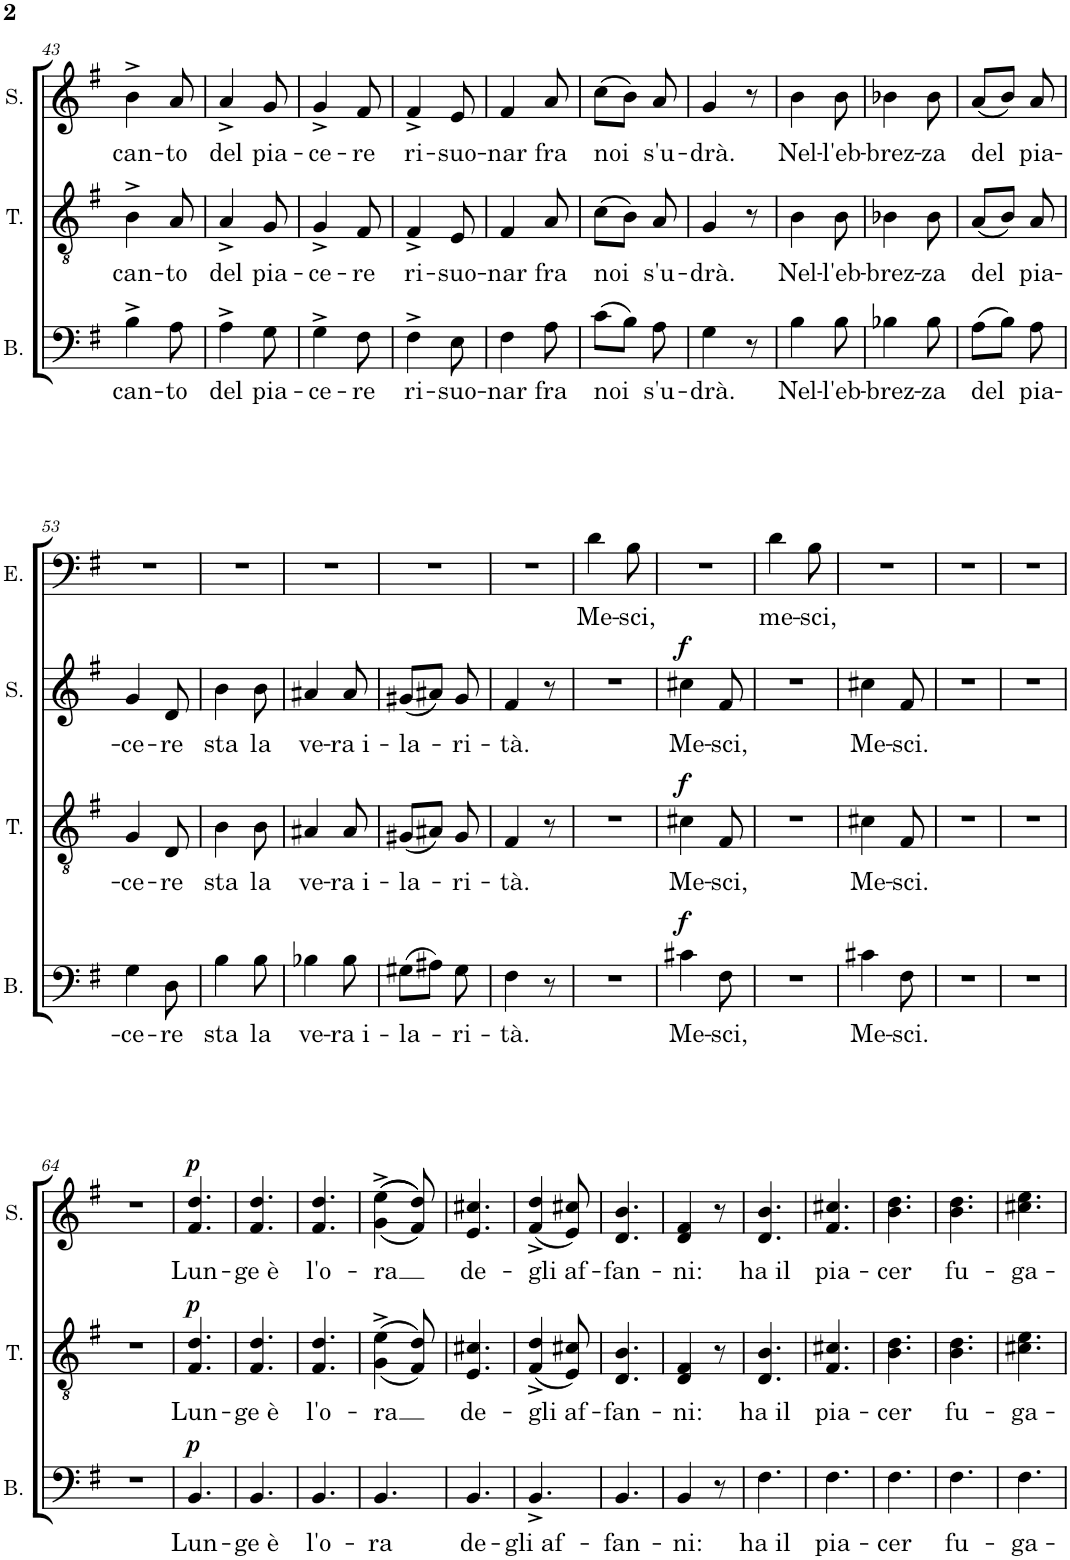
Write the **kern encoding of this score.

**kern	**text	**dynam	**kern	**text	**dynam	**kern	**text	**dynam	**kern	**text
*part4	*part4	*part4	*part3	*part3	*part3	*part2	*part2	*part2	*part1	*part1
*staff4	*staff4	*staff4	*staff3	*staff3	*staff3	*staff2	*staff2	*staff2	*staff1	*staff1
*I"Bass	*	*	*I"Tenor	*	*	*I"Soprano	*	*	*I"Enrico	*
*I'B.	*	*	*I'T.	*	*	*I'S.	*	*	*I'E.	*
!!LO:PB:g=z
*clefF4	*	*	*clefGv2	*	*	*clefG2	*	*	*clefF4	*
*k[f#]	*	*	*k[f#]	*	*	*k[f#]	*	*	*k[f#]	*
*M3/8	*	*	*M3/8	*	*	*M3/8	*	*	*M3/8	*
=43	=43	=43	=43	=43	=43	=43	=43	=43	=43	=43
!	!LO:LY:b	!	!	!LO:LY:b	!	!	!LO:LY:b	!	!	!
4B^\	can-	.	4B^\	can-	.	4b^\	can-	.	4.r	.
!	!LO:LY:b	!	!	!LO:LY:b	!	!	!LO:LY:b	!	!	!
8A\	-to	.	8A/	-to	.	8a/	-to	.	.	.
=44	=44	=44	=44	=44	=44	=44	=44	=44	=44	=44
!	!LO:LY:b	!	!	!LO:LY:b	!	!	!LO:LY:b	!	!	!
4A^\	del	.	4A^/	del	.	4a^/	del	.	4.r	.
!	!LO:LY:b	!	!	!LO:LY:b	!	!	!LO:LY:b	!	!	!
8G\	pia-	.	8G/	pia-	.	8g/	pia-	.	.	.
=45	=45	=45	=45	=45	=45	=45	=45	=45	=45	=45
!	!LO:LY:b	!	!	!LO:LY:b	!	!	!LO:LY:b	!	!	!
4G^\	-ce-	.	4G^/	-ce-	.	4g^/	-ce-	.	4.r	.
!	!LO:LY:b	!	!	!LO:LY:b	!	!	!LO:LY:b	!	!	!
8F#\	-re	.	8F#/	-re	.	8f#/	-re	.	.	.
=46	=46	=46	=46	=46	=46	=46	=46	=46	=46	=46
!	!LO:LY:b	!	!	!LO:LY:b	!	!	!LO:LY:b	!	!	!
4F#^\	ri-	.	4F#^/	ri-	.	4f#^/	ri-	.	4.r	.
!	!LO:LY:b	!	!	!LO:LY:b	!	!	!LO:LY:b	!	!	!
8E\	-suo-	.	8E/	-suo-	.	8e/	-suo-	.	.	.
=47	=47	=47	=47	=47	=47	=47	=47	=47	=47	=47
!	!LO:LY:b	!	!	!LO:LY:b	!	!	!LO:LY:b	!	!	!
4F#\	-nar	.	4F#/	-nar	.	4f#/	-nar	.	4.r	.
!	!LO:LY:b	!	!	!LO:LY:b	!	!	!LO:LY:b	!	!	!
8A\	fra	.	8A/	fra	.	8a/	fra	.	.	.
=48	=48	=48	=48	=48	=48	=48	=48	=48	=48	=48
!	!LO:LY:b	!	!	!LO:LY:b	!	!	!LO:LY:b	!	!	!
(8c\L	noi	.	(8c\L	noi	.	(8cc\L	noi	.	4.r	.
8B\J)	.	.	8B\J)	.	.	8b\J)	.	.	.	.
!	!LO:LY:b	!	!	!LO:LY:b	!	!	!LO:LY:b	!	!	!
8A\	s'u-	.	8A/	s'u-	.	8a/	s'u-	.	.	.
=49	=49	=49	=49	=49	=49	=49	=49	=49	=49	=49
!	!LO:LY:b	!	!	!LO:LY:b	!	!	!LO:LY:b	!	!	!
4G\	-drà.	.	4G/	-drà.	.	4g/	-drà.	.	4.r	.
8r	.	.	8r	.	.	8r	.	.	.	.
=50	=50	=50	=50	=50	=50	=50	=50	=50	=50	=50
!	!LO:LY:b	!	!	!LO:LY:b	!	!	!LO:LY:b	!	!	!
4B\	Nel-	.	4B\	Nel-	.	4b\	Nel-	.	4.r	.
!	!LO:LY:b	!	!	!LO:LY:b	!	!	!LO:LY:b	!	!	!
8B\	-l'eb-	.	8B\	-l'eb-	.	8b\	-l'eb-	.	.	.
=51	=51	=51	=51	=51	=51	=51	=51	=51	=51	=51
!	!LO:LY:b	!	!	!LO:LY:b	!	!	!LO:LY:b	!	!	!
4B-X\	-brez-	.	4B-X\	-brez-	.	4b-X\	-brez-	.	4.r	.
!	!LO:LY:b	!	!	!LO:LY:b	!	!	!LO:LY:b	!	!	!
8B-\	-za	.	8B-\	-za	.	8b-\	-za	.	.	.
=52	=52	=52	=52	=52	=52	=52	=52	=52	=52	=52
!	!LO:LY:b	!	!	!LO:LY:b	!	!	!LO:LY:b	!	!	!
(8A\L	del	.	(8A/L	del	.	(8a/L	del	.	4.r	.
8B\J)	.	.	8B/J)	.	.	8b/J)	.	.	.	.
!	!LO:LY:b	!	!	!LO:LY:b	!	!	!LO:LY:b	!	!	!
8A\	pia-	.	8A/	pia-	.	8a/	pia-	.	.	.
!!LO:LB:g=z
=53	=53	=53	=53	=53	=53	=53	=53	=53	=53	=53
!	!LO:LY:b	!	!	!LO:LY:b	!	!	!LO:LY:b	!	!	!
4G\	-ce-	.	4G/	-ce-	.	4g/	-ce-	.	4.r	.
!	!LO:LY:b	!	!	!LO:LY:b	!	!	!LO:LY:b	!	!	!
8D\	-re	.	8D/	-re	.	8d/	-re	.	.	.
=54	=54	=54	=54	=54	=54	=54	=54	=54	=54	=54
!	!LO:LY:b	!	!	!LO:LY:b	!	!	!LO:LY:b	!	!	!
4B\	sta	.	4B\	sta	.	4b\	sta	.	4.r	.
!	!LO:LY:b	!	!	!LO:LY:b	!	!	!LO:LY:b	!	!	!
8B\	la	.	8B\	la	.	8b\	la	.	.	.
=55	=55	=55	=55	=55	=55	=55	=55	=55	=55	=55
!	!LO:LY:b	!	!	!LO:LY:b	!	!	!LO:LY:b	!	!	!
4B-X\	ve-	.	4A#X/	ve-	.	4a#X/	ve-	.	4.r	.
!	!LO:LY:b	!	!	!LO:LY:b	!	!	!LO:LY:b	!	!	!
8B-\	-ra i-	.	8A#/	-ra i-	.	8a#/	-ra i-	.	.	.
=56	=56	=56	=56	=56	=56	=56	=56	=56	=56	=56
!	!LO:LY:b	!	!	!LO:LY:b	!	!	!LO:LY:b	!	!	!
(8G#X\L	-la-	.	(8G#X/L	-la-	.	(8g#X/L	-la-	.	4.r	.
8A#X\J)	.	.	8A#X/J)	.	.	8a#X/J)	.	.	.	.
!	!LO:LY:b	!	!	!LO:LY:b	!	!	!LO:LY:b	!	!	!
8G#\	-ri-	.	8G#/	-ri-	.	8g#/	-ri-	.	.	.
=57	=57	=57	=57	=57	=57	=57	=57	=57	=57	=57
!	!LO:LY:b	!	!	!LO:LY:b	!	!	!LO:LY:b	!	!	!
4F#\	-tà.	.	4F#/	-tà.	.	4f#/	-tà.	.	4.r	.
8r	.	.	8r	.	.	8r	.	.	.	.
=58	=58	=58	=58	=58	=58	=58	=58	=58	=58	=58
!	!	!	!	!	!	!	!	!	!	!LO:LY:b
4.r	.	.	4.r	.	.	4.r	.	.	4d\	Me-
!	!	!	!	!	!	!	!	!	!	!LO:LY:b
.	.	.	.	.	.	.	.	.	8B\	-sci,
=59	=59	=59	=59	=59	=59	=59	=59	=59	=59	=59
!	!LO:LY:b	!LO:DY:a	!	!LO:LY:b	!LO:DY:a	!	!LO:LY:b	!LO:DY:a	!	!
4c#X\	Me-	f	4c#X\	Me-	f	4cc#X\	Me-	f	4.r	.
!	!LO:LY:b	!	!	!LO:LY:b	!	!	!LO:LY:b	!	!	!
8F#\	-sci,	.	8F#/	-sci,	.	8f#/	-sci,	.	.	.
=60	=60	=60	=60	=60	=60	=60	=60	=60	=60	=60
!	!	!	!	!	!	!	!	!	!	!LO:LY:b
4.r	.	.	4.r	.	.	4.r	.	.	4d\	me-
!	!	!	!	!	!	!	!	!	!	!LO:LY:b
.	.	.	.	.	.	.	.	.	8B\	-sci,
=61	=61	=61	=61	=61	=61	=61	=61	=61	=61	=61
!	!LO:LY:b	!	!	!LO:LY:b	!	!	!LO:LY:b	!	!	!
4c#X\	Me-	.	4c#X\	Me-	.	4cc#X\	Me-	.	4.r	.
!	!LO:LY:b	!	!	!LO:LY:b	!	!	!LO:LY:b	!	!	!
8F#\	-sci.	.	8F#/	-sci.	.	8f#/	-sci.	.	.	.
=62	=62	=62	=62	=62	=62	=62	=62	=62	=62	=62
4.r	.	.	4.r	.	.	4.r	.	.	4.r	.
=63	=63	=63	=63	=63	=63	=63	=63	=63	=63	=63
4.r	.	.	4.r	.	.	4.r	.	.	4.r	.
!!LO:LB:g=z
=64	=64	=64	=64	=64	=64	=64	=64	=64	=64	=64
4.r	.	.	4.r	.	.	4.r	.	.	4.r	.
=65	=65	=65	=65	=65	=65	=65	=65	=65	=65	=65
!	!LO:LY:b	!LO:DY:a	!	!LO:LY:b	!LO:DY:a	!	!LO:LY:b	!LO:DY:a	!	!
4.BB/	Lun-	p	4.F#/ 4.d/	Lun-	p	4.f#/ 4.dd/	Lun-	p	4.r	.
=66	=66	=66	=66	=66	=66	=66	=66	=66	=66	=66
!	!LO:LY:b	!	!	!LO:LY:b	!	!	!LO:LY:b	!	!	!
4.BB/	-ge è	.	4.F#/ 4.d/	-ge è	.	4.f#/ 4.dd/	-ge è	.	4.r	.
=67	=67	=67	=67	=67	=67	=67	=67	=67	=67	=67
!	!LO:LY:b	!	!	!LO:LY:b	!	!	!LO:LY:b	!	!	!
4.BB/	l'o-	.	4.F#/ 4.d/	l'o-	.	4.f#/ 4.dd/	l'o-	.	4.r	.
=68	=68	=68	=68	=68	=68	=68	=68	=68	=68	=68
!	!LO:LY:b	!	!	!LO:LY:b	!	!	!LO:LY:b	!	!	!
4.BB/	-ra	.	((<4G\^ 4e\^	-ra	.	(((<4g\^ 4ee\^	-ra	.	4.r	.
.	.	.	8F#/ 8d/))	.	.	8f#/ 8dd/)))	.	.	.	.
=69	=69	=69	=69	=69	=69	=69	=69	=69	=69	=69
!	!LO:LY:b	!	!	!LO:LY:b	!	!	!LO:LY:b	!	!	!
4.BB/	de-	.	4.E/ 4.c#X/	de-	.	4.e/ 4.cc#X/	de-	.	4.r	.
=70	=70	=70	=70	=70	=70	=70	=70	=70	=70	=70
!	!LO:LY:b	!	!	!LO:LY:b	!	!	!LO:LY:b	!	!	!
4.BB^/	-gli af-	.	(4F#/^ 4d/^	-gli af-	.	(4f#/^ 4dd/^	-gli af-	.	4.r	.
.	.	.	8E/ 8c#X/)	.	.	8e/ 8cc#X/)	.	.	.	.
=71	=71	=71	=71	=71	=71	=71	=71	=71	=71	=71
!	!LO:LY:b	!	!	!LO:LY:b	!	!	!LO:LY:b	!	!	!
4.BB/	-fan-	.	4.D/ 4.B/	-fan-	.	4.d/ 4.b/	-fan-	.	4.r	.
=72	=72	=72	=72	=72	=72	=72	=72	=72	=72	=72
!	!LO:LY:b	!	!	!LO:LY:b	!	!	!LO:LY:b	!	!	!
4BB/	-ni:	.	4D/ 4F#/	-ni:	.	4d/ 4f#/	-ni:	.	4.r	.
8r	.	.	8r	.	.	8r	.	.	.	.
=73	=73	=73	=73	=73	=73	=73	=73	=73	=73	=73
!	!LO:LY:b	!	!	!LO:LY:b	!	!	!LO:LY:b	!	!	!
4.F#\	ha il	.	4.D/ 4.B/	ha il	.	4.d/ 4.b/	ha il	.	4.r	.
=74	=74	=74	=74	=74	=74	=74	=74	=74	=74	=74
!	!LO:LY:b	!	!	!LO:LY:b	!	!	!LO:LY:b	!	!	!
4.F#\	pia-	.	4.F#/ 4.c#X/	pia-	.	4.f#/ 4.cc#X/	pia-	.	4.r	.
=75	=75	=75	=75	=75	=75	=75	=75	=75	=75	=75
!	!LO:LY:b	!	!	!LO:LY:b	!	!	!LO:LY:b	!	!	!
4.F#\	-cer	.	4.B\ 4.d\	-cer	.	4.b\ 4.dd\	-cer	.	4.r	.
=76	=76	=76	=76	=76	=76	=76	=76	=76	=76	=76
!	!LO:LY:b	!	!	!LO:LY:b	!	!	!LO:LY:b	!	!	!
4.F#\	fu-	.	4.B\ 4.d\	fu-	.	4.b\ 4.dd\	fu-	.	4.r	.
=77	=77	=77	=77	=77	=77	=77	=77	=77	=77	=77
!	!LO:LY:b	!	!	!LO:LY:b	!	!	!LO:LY:b	!	!	!
4.F#\	-ga-	.	4.c#X\ 4.e\	-ga-	.	4.cc#X\ 4.ee\	-ga-	.	4.r	.
=	=	=	=	=	=	=	=	=	=	=
*-	*-	*-	*-	*-	*-	*-	*-	*-	*-	*-
